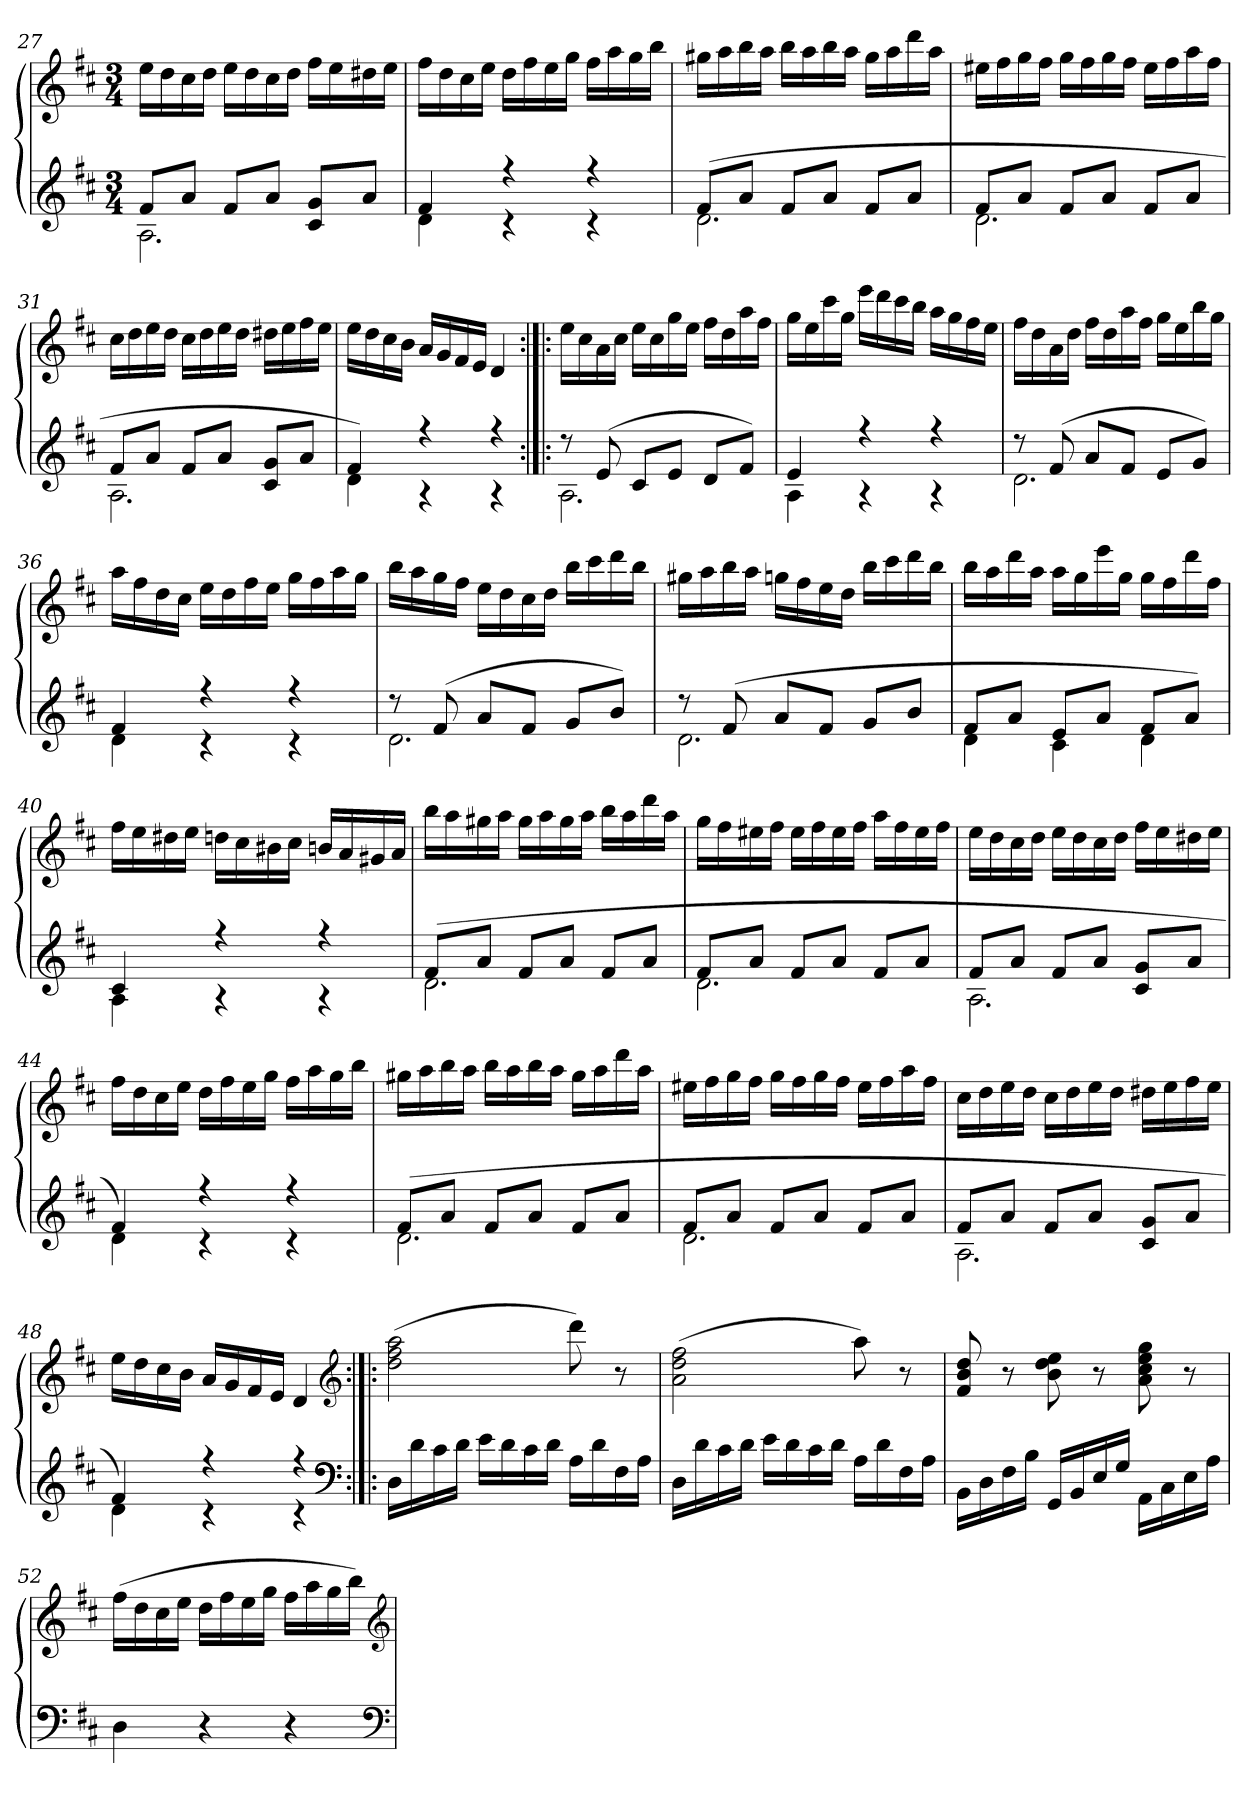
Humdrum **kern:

**kern	**kern
*part1	*part1
*staff2	*staff1
*clefG2	*clefG2
*k[f#c#]	*k[f#c#]
*M3/4	*M3/4
=27	=27
*^	*
8f#L	2.A	16eeLL
.	.	16dd
8aJ	.	16cc#
.	.	16ddJJ
8f#L	.	16eeLL
.	.	16dd
8aJ	.	16cc#
.	.	16ddJJ
8c# 8gL	.	16ff#LL
.	.	16ee
8aJ	.	16dd#X
.	.	16eeJJ
=28	=28	=28
4f#	4d	16ff#LL
.	.	16dd
.	.	16cc#
.	.	16eeJJ
4r	4r	16ddLL
.	.	16ff#
.	.	16ee
.	.	16ggJJ
4r	4r	16ff#LL
.	.	16aa
.	.	16gg
.	.	16bbJJ
=29	=29	=29
(8f#L	2.d	16gg#XLL
.	.	16aa
8aJ	.	16bb
.	.	16aaJJ
8f#L	.	16bbLL
.	.	16aa
8aJ	.	16bb
.	.	16aaJJ
8f#L	.	16gg#LL
.	.	16aa
8aJ	.	16ddd
.	.	16aaJJ
=30	=30	=30
8f#L	2.d	16ee#XLL
.	.	16ff#
8aJ	.	16gg
.	.	16ff#JJ
8f#L	.	16ggLL
.	.	16ff#
8aJ	.	16gg
.	.	16ff#JJ
8f#L	.	16ee#LL
.	.	16ff#
8aJ	.	16aa
.	.	16ff#JJ
=31	=31	=31
8f#L	2.A	16cc#LL
.	.	16dd
8aJ	.	16ee
.	.	16ddJJ
8f#L	.	16cc#LL
.	.	16dd
8aJ	.	16ee
.	.	16ddJJ
8c# 8gL	.	16dd#XLL
.	.	16ee
8aJ	.	16ff#
.	.	16eeJJ
=32	=32	=32
4f#)	4d	16eeLL
.	.	16dd
.	.	16cc#
.	.	16bJJ
4r	4r	16aLL
.	.	16g
.	.	16f#
.	.	16eJJ
4r	4r	4d
=33:|!|:	=33:|!|:	=33:|!|:
8r	2.A	16eeLL
.	.	16cc#
(8e	.	16a
.	.	16cc#JJ
8c#L	.	16eeLL
.	.	16cc#
8eJ	.	16gg
.	.	16eeJJ
8dL	.	16ff#LL
.	.	16dd
8f#J)	.	16aa
.	.	16ff#JJ
=34	=34	=34
4e	4A	16ggLL
.	.	16ee
.	.	16ccc#
.	.	16ggJJ
4r	4r	16eeeLL
.	.	16ddd
.	.	16ccc#
.	.	16bbJJ
4r	4r	16aaLL
.	.	16gg
.	.	16ff#
.	.	16eeJJ
=35	=35	=35
8r	2.d	16ff#LL
.	.	16dd
(8f#	.	16a
.	.	16ddJJ
8aL	.	16ff#LL
.	.	16dd
8f#J	.	16aa
.	.	16ff#JJ
8eL	.	16ggLL
.	.	16ee
8gJ)	.	16bb
.	.	16ggJJ
=36	=36	=36
4f#	4d	16aaLL
.	.	16ff#
.	.	16dd
.	.	16cc#JJ
4r	4r	16eeLL
.	.	16dd
.	.	16ff#
.	.	16eeJJ
4r	4r	16ggLL
.	.	16ff#
.	.	16aa
.	.	16ggJJ
=37	=37	=37
8r	2.d	16bbLL
.	.	16aa
(8f#	.	16gg
.	.	16ff#JJ
8aL	.	16eeLL
.	.	16dd
8f#J	.	16cc#
.	.	16ddJJ
8gL	.	16bbLL
.	.	16ccc#
8bJ)	.	16ddd
.	.	16bbJJ
=38	=38	=38
8r	2.d	16gg#XLL
.	.	16aa
(8f#	.	16bb
.	.	16aaJJ
8aL	.	16ggnLL
.	.	16ff#
8f#J	.	16ee
.	.	16ddJJ
8gL	.	16bbLL
.	.	16ccc#
8bJ	.	16ddd
.	.	16bbJJ
=39	=39	=39
8f#L	4d	16bbLL
.	.	16aa
8aJ	.	16ddd
.	.	16aaJJ
8eL	4c#	16aaLL
.	.	16gg
8aJ	.	16eee
.	.	16ggJJ
8f#L	4d	16ggLL
.	.	16ff#
8aJ)	.	16ddd
.	.	16ff#JJ
=40	=40	=40
4c#	4A	16ff#LL
.	.	16ee
.	.	16dd#X
.	.	16eeJJ
4r	4r	16ddnLL
.	.	16cc#
.	.	16b#X
.	.	16cc#JJ
4r	4r	16bnLL
.	.	16a
.	.	16g#X
.	.	16aJJ
=41	=41	=41
(8f#L	2.d	16bbLL
.	.	16aa
8aJ	.	16gg#X
.	.	16aaJJ
8f#L	.	16gg#LL
.	.	16aa
8aJ	.	16gg#
.	.	16aaJJ
8f#L	.	16bbLL
.	.	16aa
8aJ	.	16ddd
.	.	16aaJJ
=42	=42	=42
8f#L	2.d	16ggLL
.	.	16ff#
8aJ	.	16ee#X
.	.	16ff#JJ
8f#L	.	16ee#LL
.	.	16ff#
8aJ	.	16ee#
.	.	16ff#JJ
8f#L	.	16aaLL
.	.	16ff#
8aJ	.	16ee#
.	.	16ff#JJ
=43	=43	=43
8f#L	2.A	16eeLL
.	.	16dd
8aJ	.	16cc#
.	.	16ddJJ
8f#L	.	16eeLL
.	.	16dd
8aJ	.	16cc#
.	.	16ddJJ
8c# 8gL	.	16ff#LL
.	.	16ee
8aJ	.	16dd#X
.	.	16eeJJ
=44	=44	=44
4f#)	4d	16ff#LL
.	.	16dd
.	.	16cc#
.	.	16eeJJ
4r	4r	16ddLL
.	.	16ff#
.	.	16ee
.	.	16ggJJ
4r	4r	16ff#LL
.	.	16aa
.	.	16gg
.	.	16bbJJ
=45	=45	=45
(8f#L	2.d	16gg#XLL
.	.	16aa
8aJ	.	16bb
.	.	16aaJJ
8f#L	.	16bbLL
.	.	16aa
8aJ	.	16bb
.	.	16aaJJ
8f#L	.	16gg#LL
.	.	16aa
8aJ	.	16ddd
.	.	16aaJJ
=46	=46	=46
8f#L	2.d	16ee#XLL
.	.	16ff#
8aJ	.	16gg
.	.	16ff#JJ
8f#L	.	16ggLL
.	.	16ff#
8aJ	.	16gg
.	.	16ff#JJ
8f#L	.	16ee#LL
.	.	16ff#
8aJ	.	16aa
.	.	16ff#JJ
=47	=47	=47
8f#L	2.A	16cc#LL
.	.	16dd
8aJ	.	16ee
.	.	16ddJJ
8f#L	.	16cc#LL
.	.	16dd
8aJ	.	16ee
.	.	16ddJJ
8c# 8gL	.	16dd#XLL
.	.	16ee
8aJ	.	16ff#
.	.	16eeJJ
=48	=48	=48
4f#)	4d	16eeLL
.	.	16dd
.	.	16cc#
.	.	16bJJ
4r	4r	16aLL
.	.	16g
.	.	16f#
.	.	16eJJ
4r	4r	4d
*v	*v	*
*clefF4	*clefG2
=49:|!|:	=49:|!|:
16DLL	(2dd 2ff# 2aa
16d	.
16c#	.
16dJJ	.
16eLL	.
16d	.
16c#	.
16dJJ	.
16ALL	8ddd)
16d	.
16F#	8r
16AJJ	.
=50	=50
16DLL	(2a 2dd 2ff#
16d	.
16c#	.
16dJJ	.
16eLL	.
16d	.
16c#	.
16dJJ	.
16ALL	8aa)
16d	.
16F#	8r
16AJJ	.
=51	=51
16BBLL	8f# 8b 8dd
16D	.
16F#	8r
16BJJ	.
16GGLL	8b 8dd 8ee
16BB	.
16E	8r
16GJJ	.
16AALL	8a 8cc# 8ee 8gg
16C#	.
16E	8r
16AJJ	.
=52	=52
4D	(16ff#LL
.	16dd
.	16cc#
.	16eeJJ
4r	16ddLL
.	16ff#
.	16ee
.	16ggJJ
4r	16ff#LL
.	16aa
.	16gg
.	16bbJJ)
*clefF4	*clefG2
=	=
*-	*-
